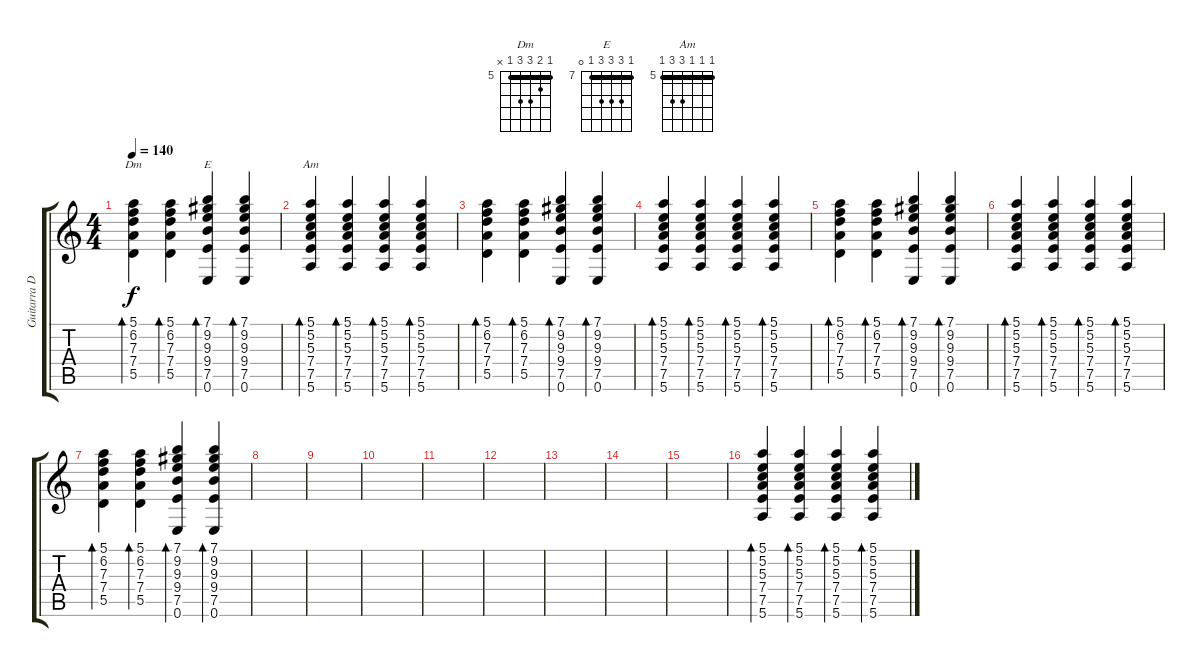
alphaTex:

\track ("Guitarra Dib Hadra" "Guitarra D") {instrument electricguitarclean}
\staff {score tabs}
\tuning (E4 B3 G3 D3 A2 E2) {hide}
\chord ("Dm" 5 6 7 7 5 x) {firstfret 5 barre 5}
\chord ("E" 7 9 9 9 7 0) {firstfret 7 barre 7}
\chord ("Am" 5 5 5 7 7 5) {firstfret 5 barre 5}
\ts (4 4)
\tempo 140
\clef g2
\ks c
(5.1 6.2 7.3 7.4 5.5).4{bd 30 ch "Dm" dy f} (5.1 6.2 7.3 7.4 5.5).4{bd 30} (7.1 9.2 9.3 9.4 7.5 0.6).4{bd 30 ch "E"} (7.1 9.2 9.3 9.4 7.5 0.6).4{bd 30} |
(5.1 5.2 5.3 7.4 7.5 5.6).4{bd 30 ch "Am"} (5.1 5.2 5.3 7.4 7.5 5.6).4{bd 30} (5.1 5.2 5.3 7.4 7.5 5.6).4{bd 30} (5.1 5.2 5.3 7.4 7.5 5.6).4{bd 30} |
(5.1 6.2 7.3 7.4 5.5).4{bd 30} (5.1 6.2 7.3 7.4 5.5).4{bd 30} (7.1 9.2 9.3 9.4 7.5 0.6).4{bd 30} (7.1 9.2 9.3 9.4 7.5 0.6).4{bd 30} |
(5.1 5.2 5.3 7.4 7.5 5.6).4{bd 30} (5.1 5.2 5.3 7.4 7.5 5.6).4{bd 30} (5.1 5.2 5.3 7.4 7.5 5.6).4{bd 30} (5.1 5.2 5.3 7.4 7.5 5.6).4{bd 30} |
(5.1 6.2 7.3 7.4 5.5).4{bd 30} (5.1 6.2 7.3 7.4 5.5).4{bd 30} (7.1 9.2 9.3 9.4 7.5 0.6).4{bd 30} (7.1 9.2 9.3 9.4 7.5 0.6).4{bd 30} |
(5.1 5.2 5.3 7.4 7.5 5.6).4{bd 30} (5.1 5.2 5.3 7.4 7.5 5.6).4{bd 30} (5.1 5.2 5.3 7.4 7.5 5.6).4{bd 30} (5.1 5.2 5.3 7.4 7.5 5.6).4{bd 30} |
(5.1 6.2 7.3 7.4 5.5).4{bd 30} (5.1 6.2 7.3 7.4 5.5).4{bd 30} (7.1 9.2 9.3 9.4 7.5 0.6).4{bd 30} (7.1 9.2 9.3 9.4 7.5 0.6).4{bd 30} |
|
|
|
|
|
|
|
|
(5.1 5.2 5.3 7.4 7.5 5.6).4{bd 30} (5.1 5.2 5.3 7.4 7.5 5.6).4{bd 30} (5.1 5.2 5.3 7.4 7.5 5.6).4{bd 30} (5.1 5.2 5.3 7.4 7.5 5.6).4{bd 30}
